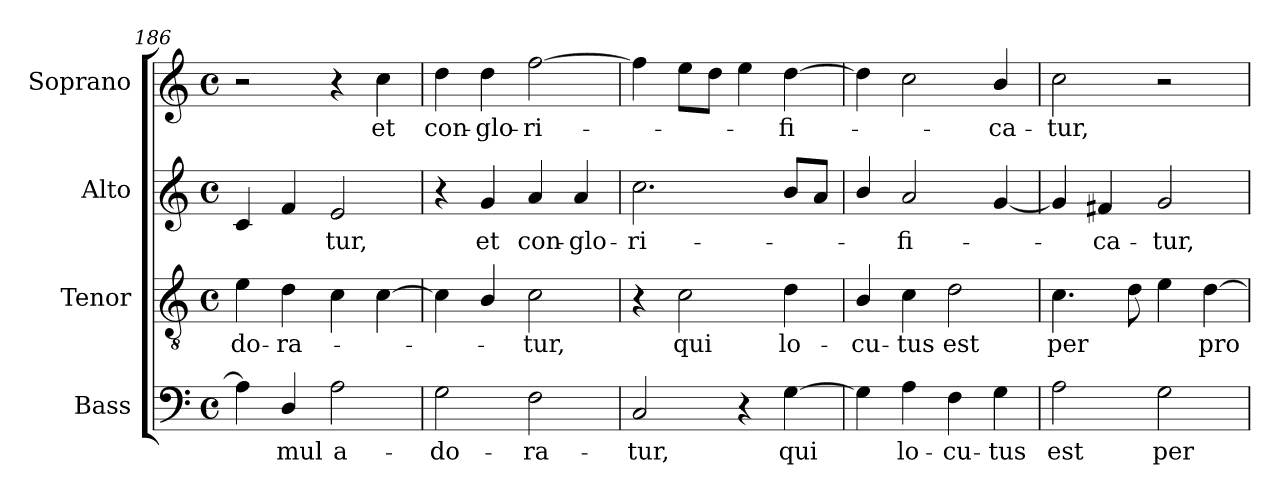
**kern	**text	**kern	**text	**kern	**text	**kern	**text
*part4	*part4	*part3	*part3	*part2	*part2	*part1	*part1
*staff4	*staff4	*staff3	*staff3	*staff2	*staff2	*staff1	*staff1
*I"Bass	*	*I"Tenor	*	*I"Alto	*	*I"Soprano	*
*I'B.	*	*I'T.	*	*I'A.	*	*I'S.	*
*clefF4	*	*clefGv2	*	*clefG2	*	*clefG2	*
*	*	*ITrd7c12	*	*	*	*	*
*k[]	*	*k[]	*	*k[]	*	*k[]	*
*C:	*	*C:	*	*C:	*	*C:	*
*M4/4	*	*M4/4	*	*M4/4	*	*M4/4	*
*met(c)	*	*met(c)	*	*met(c)	*	*met(c)	*
=186	=186	=186	=186	=186	=186	=186	=186
!	!	!	!LO:LY:b:color=#000000	!	!	!	!
4Ai\]	.	4Ei\	-do-	4ci/	.	2r	.
!	!LO:LY:b:color=#000000	!	!	!	!	!	!
!	!	!	!LO:LY:b:color=#000000	!	!	!	!
4Di/	-mul	4Di\	-ra-	4fi/	.	.	.
!	!LO:LY:b:color=#000000	!	!	!	!	!	!
!	!	!	!	!	!LO:LY:b:color=#000000	!	!
2Ai\	a-	4Ci\	.	2ei/	-tur,	4r	.
!	!	!	!	!	!	!	!LO:LY:b:color=#000000
.	.	[4Ci\	.	.	.	4cci\	et
!!LO:PB:g=z
=187	=187	=187	=187	=187	=187	=187	=187
!	!LO:LY:b:color=#000000	!	!	!	!	!	!
!	!	!	!	!	!	!	!LO:LY:b:color=#000000
2Gi\	-do-	4Ci\]	.	4r	.	4ddi\	con-
!	!	!	!	!	!LO:LY:b:color=#000000	!	!
!	!	!	!	!	!	!	!LO:LY:b:color=#000000
.	.	4BBi/	.	4gi/	et	4ddi\	-glo-
!	!LO:LY:b:color=#000000	!	!	!	!	!	!
!	!	!	!LO:LY:b:color=#000000	!	!	!	!
!	!	!	!	!	!LO:LY:b:color=#000000	!	!
!	!	!	!	!	!	!	!LO:LY:b:color=#000000
2Fi\	-ra-	2Ci\	-tur,	4ai/	con-	[2ffi\	-ri-
!	!	!	!	!	!LO:LY:b:color=#000000	!	!
.	.	.	.	4ai/	-glo-	.	.
=188	=188	=188	=188	=188	=188	=188	=188
!	!LO:LY:b:color=#000000	!	!	!	!	!	!
!	!	!	!	!	!LO:LY:b:color=#000000	!	!
2Ci/	-tur,	4r	.	2.cci\	-ri-	4ffi\]	.
!	!	!	!LO:LY:b:color=#000000	!	!	!	!
.	.	2Ci\	qui	.	.	8eei\L	.
.	.	.	.	.	.	8ddi\J	.
4r	.	.	.	.	.	4eei\	.
!	!LO:LY:b:color=#000000	!	!	!	!	!	!
!	!	!	!LO:LY:b:color=#000000	!	!	!	!
!	!	!	!	!	!	!	!LO:LY:b:color=#000000
[4Gi\	qui	4Di\	lo-	8bi/L	.	[4ddi\	-fi-
.	.	.	.	8ai/J	.	.	.
=189	=189	=189	=189	=189	=189	=189	=189
!	!	!	!LO:LY:b:color=#000000	!	!	!	!
4Gi\]	.	4BBi/	-cu-	4bi/	.	4ddi\]	.
!	!LO:LY:b:color=#000000	!	!	!	!	!	!
!	!	!	!LO:LY:b:color=#000000	!	!	!	!
!	!	!	!	!	!LO:LY:b:color=#000000	!	!
4Ai\	lo-	4Ci\	-tus	2ai/	-fi-	2cci\	.
!	!LO:LY:b:color=#000000	!	!	!	!	!	!
!	!	!	!LO:LY:b:color=#000000	!	!	!	!
4Fi\	-cu-	2Di\	est	.	.	.	.
!	!LO:LY:b:color=#000000	!	!	!	!	!	!
!	!	!	!	!	!	!	!LO:LY:b:color=#000000
4Gi\	-tus	.	.	[4gi/	.	4bi/	-ca-
=190	=190	=190	=190	=190	=190	=190	=190
!	!LO:LY:b:color=#000000	!	!	!	!	!	!
!	!	!	!LO:LY:b:color=#000000	!	!	!	!
!	!	!	!	!	!	!	!LO:LY:b:color=#000000
2Ai\	est	4.Ci\	per	4gi/]	.	2cci\	-tur,
!	!	!	!	!	!LO:LY:b:color=#000000	!	!
.	.	.	.	4f#i/	-ca-	.	.
.	.	8Di\	.	.	.	.	.
!	!LO:LY:b:color=#000000	!	!	!	!	!	!
!	!	!	!	!	!LO:LY:b:color=#000000	!	!
2Gi\	per	4Ei\	.	2gi/	-tur,	2r	.
!	!	!	!LO:LY:b:color=#000000	!	!	!	!
.	.	[4Di\	pro-	.	.	.	.
=	=	=	=	=	=	=	=
*-	*-	*-	*-	*-	*-	*-	*-
